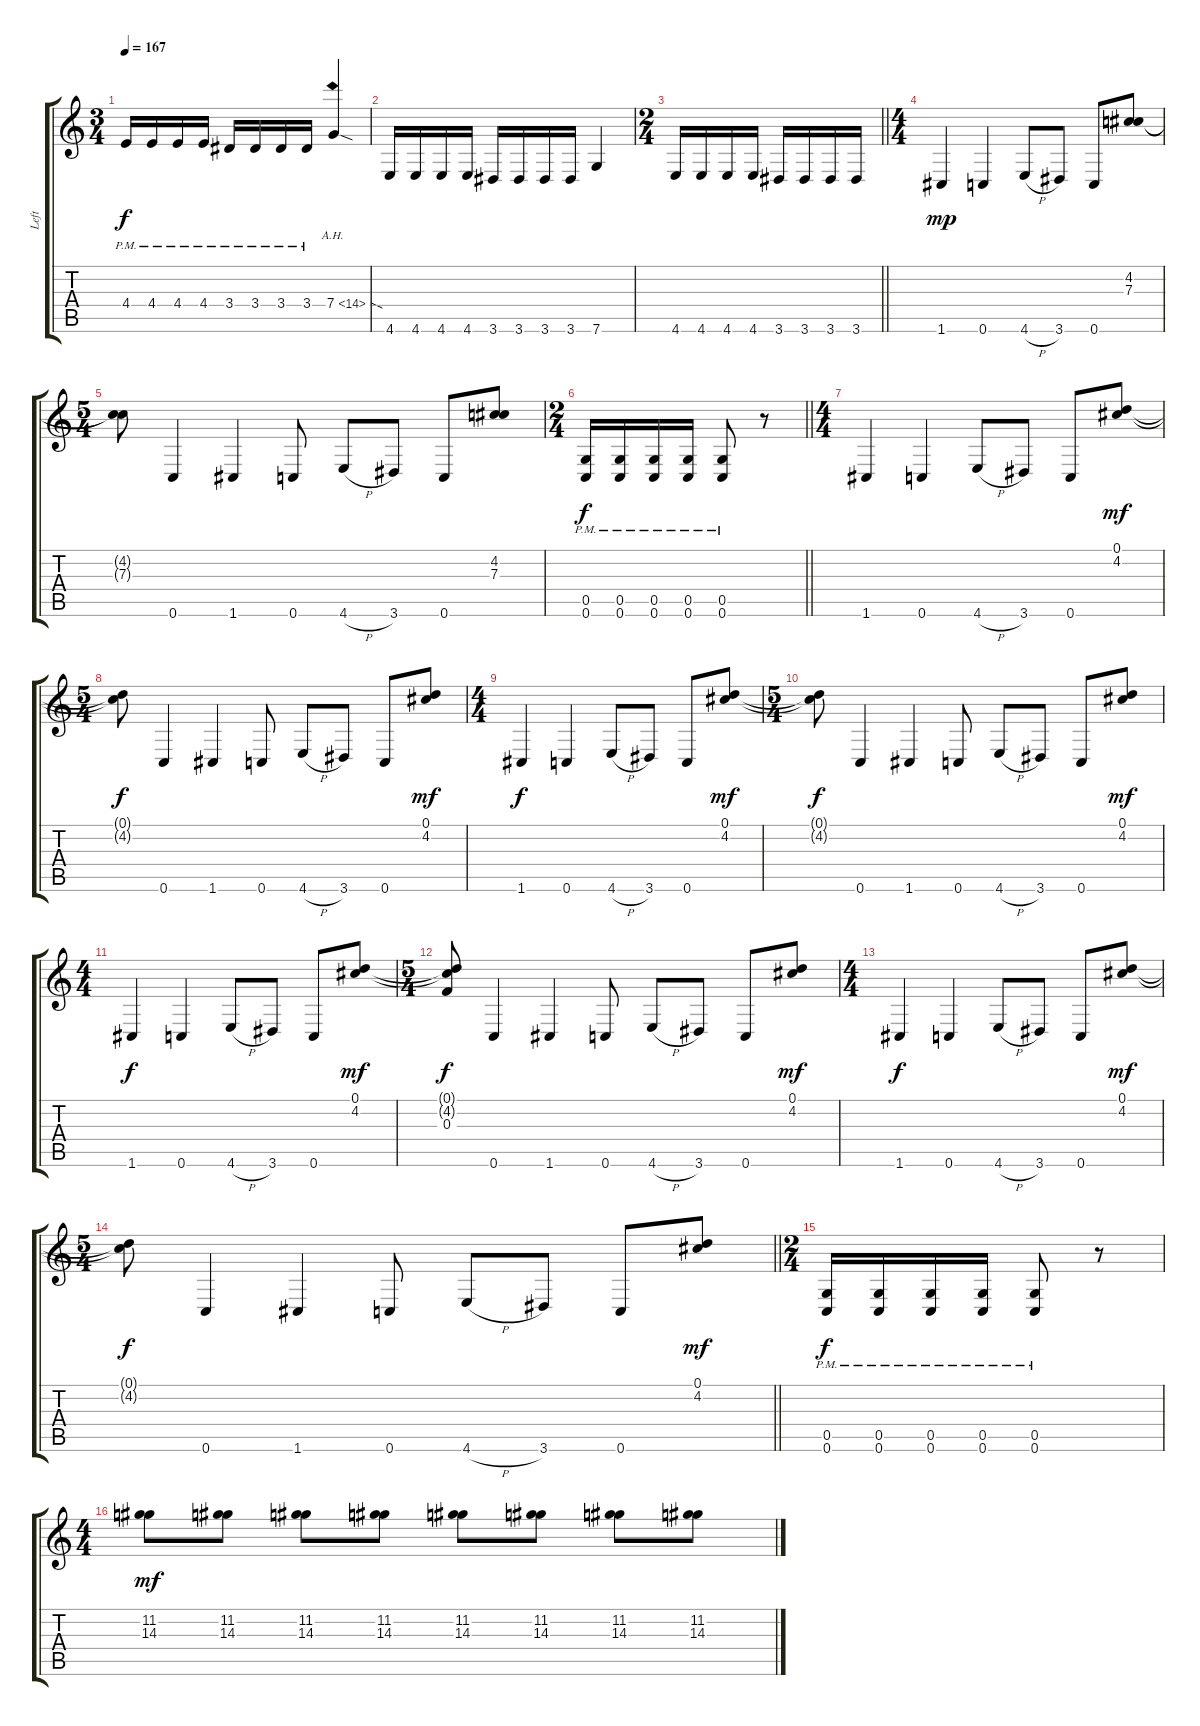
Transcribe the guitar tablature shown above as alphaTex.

\track ("Left" "Left") {instrument distortionguitar}
\staff {score tabs}
\tuning (D4 A3 F3 C3 G2 C2) {hide}
\ts (3 4)
\tempo 167
\clef g2
\ks c
4.4{pm}.16{dy f} 4.4{pm}.16 4.4{pm}.16 4.4{pm}.16 3.4{pm}.16 3.4{pm}.16 3.4{pm}.16 3.4{pm}.16 7.4{ah 7 sod}.4 |
4.6.16 4.6.16 4.6.16 4.6.16 3.6.16 3.6.16 3.6.16 3.6.16 7.6.4 |
\ts (2 4)
\barLineRight lightlight
4.6.16 4.6.16 4.6.16 4.6.16 3.6.16 3.6.16 3.6.16 3.6.16 |
\ts (4 4)
1.6.4{dy mp} 0.6.4 4.6{h}.8 3.6.8 0.6.8 (4.2 7.3).8 |
\ts (5 4)
(4.2{t} 7.3{t}).8 0.6.4 1.6.4 0.6.8 4.6{h}.8 3.6.8 0.6.8 (4.2 7.3).8 |
\ts (2 4)
\barLineRight lightlight
(0.5{pm} 0.6{pm}).16{dy f} (0.5{pm} 0.6{pm}).16 (0.5{pm} 0.6{pm}).16 (0.5{pm} 0.6{pm}).16 (0.5{pm} 0.6{pm}).8 r.8 |
\ts (4 4)
1.6.4 0.6.4 4.6{h}.8 3.6.8 0.6.8 (0.1 4.2).8{dy mf} |
\ts (5 4)
(0.1{t} 4.2{t}).8{dy f} 0.6.4 1.6.4 0.6.8 4.6{h}.8 3.6.8 0.6.8 (0.1 4.2).8{dy mf} |
\ts (4 4)
1.6.4{dy f} 0.6.4 4.6{h}.8 3.6.8 0.6.8 (0.1 4.2).8{dy mf} |
\ts (5 4)
(0.1{t} 4.2{t}).8{dy f} 0.6.4 1.6.4 0.6.8 4.6{h}.8 3.6.8 0.6.8 (0.1 4.2).8{dy mf} |
\ts (4 4)
1.6.4{dy f} 0.6.4 4.6{h}.8 3.6.8 0.6.8 (0.1 4.2).8{dy mf} |
\ts (5 4)
(0.1{t} 4.2{t} 0.3).8{dy f} 0.6.4 1.6.4 0.6.8 4.6{h}.8 3.6.8 0.6.8 (0.1 4.2).8{dy mf} |
\ts (4 4)
1.6.4{dy f} 0.6.4 4.6{h}.8 3.6.8 0.6.8 (0.1 4.2).8{dy mf} |
\ts (5 4)
\barLineRight lightlight
(0.1{t} 4.2{t}).8{dy f} 0.6.4 1.6.4 0.6.8 4.6{h}.8 3.6.8 0.6.8 (0.1 4.2).8{dy mf} |
\ts (2 4)
(0.5{pm} 0.6{pm}).16{dy f} (0.5{pm} 0.6{pm}).16 (0.5{pm} 0.6{pm}).16 (0.5{pm} 0.6{pm}).16 (0.5{pm} 0.6{pm}).8 r.8 |
\ts (4 4)
(11.2 14.3).8{dy mf} (11.2 14.3).8 (11.2 14.3).8 (11.2 14.3).8 (11.2 14.3).8 (11.2 14.3).8 (11.2 14.3).8 (11.2 14.3).8
